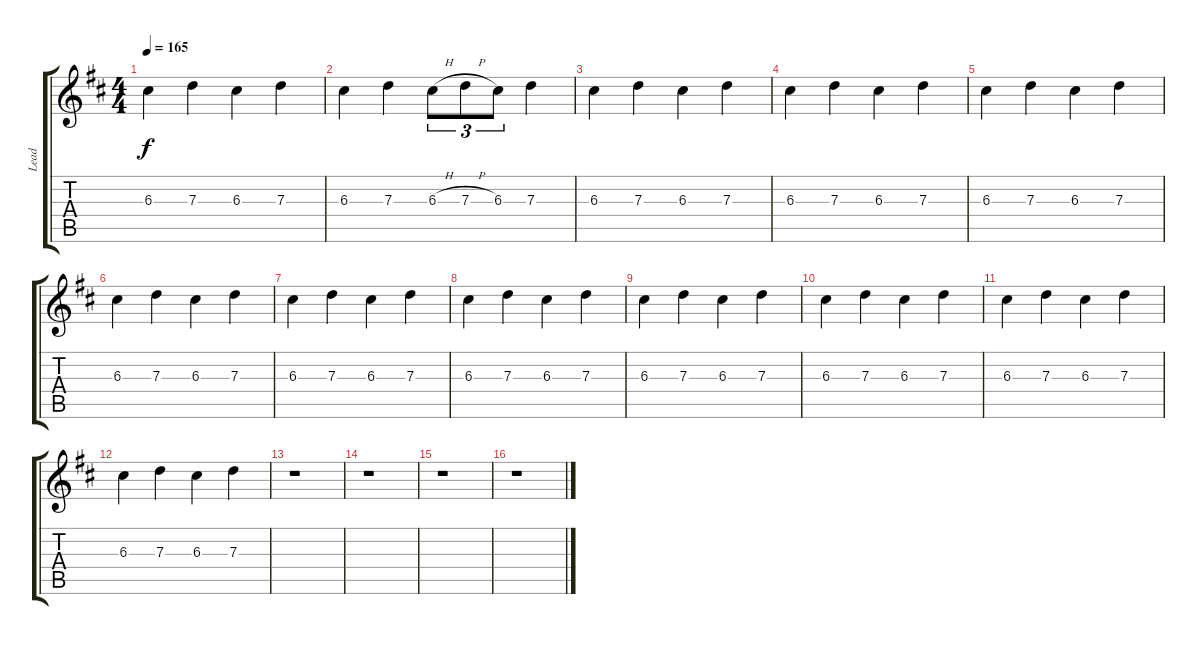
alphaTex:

\track ("Lead" "Lead") {instrument distortionguitar}
\staff {score tabs}
\tuning (E4 B3 G3 D3 A2 E2) {hide}
\ts (4 4)
\tempo 165
\clef g2
\ks bminor
6.3.4{dy f} 7.3.4 6.3.4 7.3.4 |
6.3.4 7.3.4 6.3{h}.8{tu (3 2)} 7.3{h}.8{tu (3 2)} 6.3.8{tu (3 2)} 7.3.4 |
6.3.4 7.3.4 6.3.4 7.3.4 |
6.3.4 7.3.4 6.3.4 7.3.4 |
6.3.4 7.3.4 6.3.4 7.3.4 |
6.3.4 7.3.4 6.3.4 7.3.4 |
6.3.4 7.3.4 6.3.4 7.3.4 |
6.3.4 7.3.4 6.3.4 7.3.4 |
6.3.4 7.3.4 6.3.4 7.3.4 |
6.3.4 7.3.4 6.3.4 7.3.4 |
6.3.4 7.3.4 6.3.4 7.3.4 |
6.3.4 7.3.4 6.3.4 7.3.4 |
r.1 |
r.1 |
r.1 |
r.1
